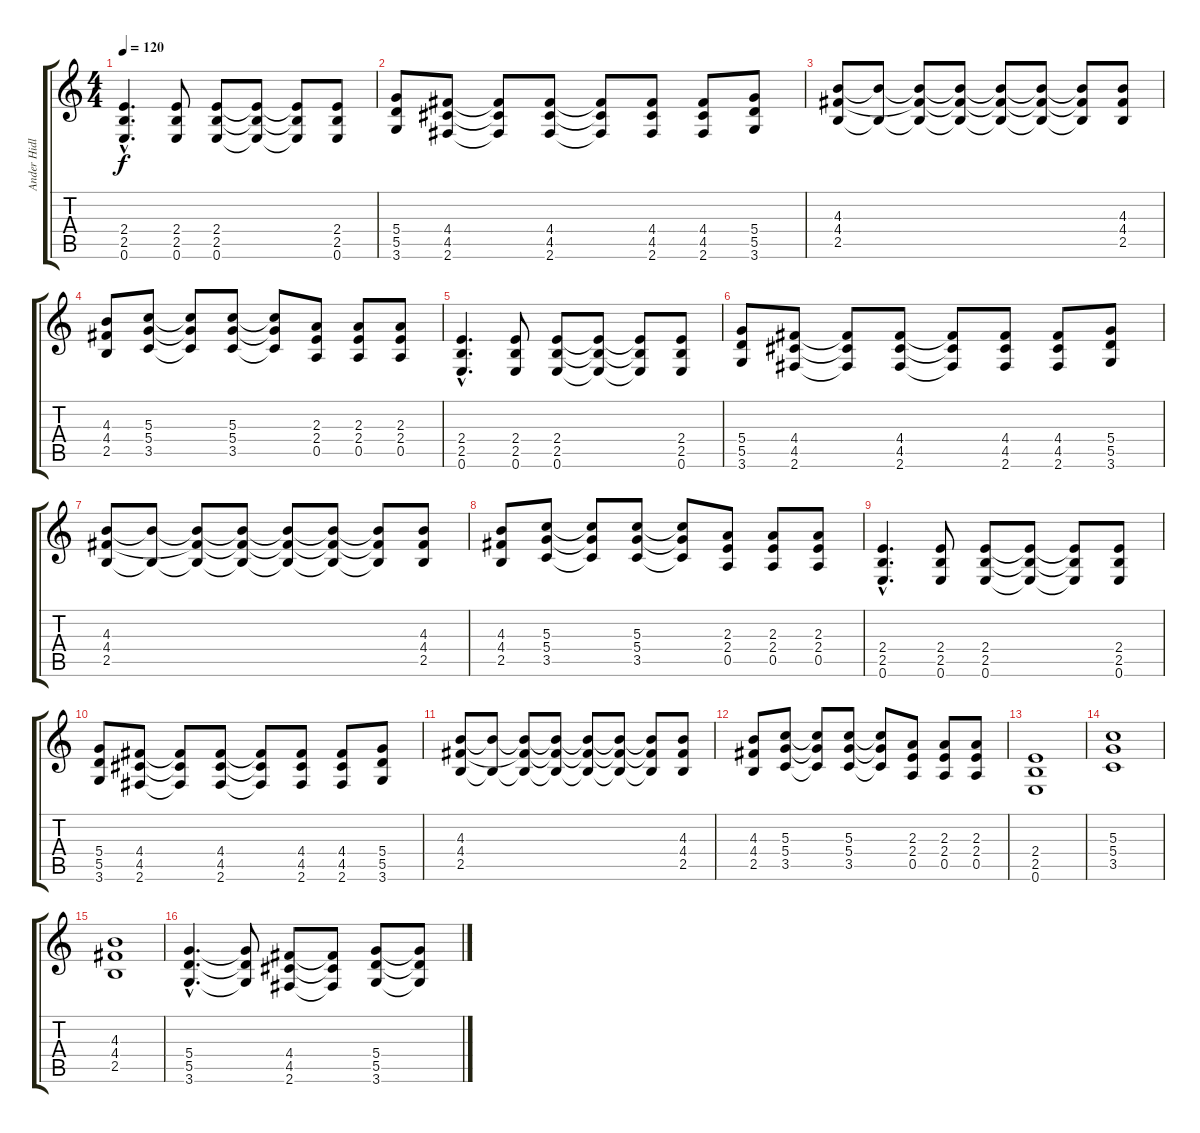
\track ("Ander Hidle" "Ander Hidl") {instrument distortionguitar}
\staff {score tabs}
\tuning (E4 B3 G3 D3 A2 E2) {hide}
\ts (4 4)
\tempo 120
\clef g2
\ks c
(2.4{hac} 2.5{hac} 0.6{hac}).4{d dy f} (2.4 2.5 0.6).8 (2.4 2.5 0.6).8 (2.4{t} 2.5{t} 0.6{t}).8 (2.4{t} 2.5{t} 0.6{t}).8 (2.4 2.5 0.6).8 |
(5.4 5.5 3.6).8 (4.4 4.5 2.6).8 (4.4{t} 4.5{t} 2.6{t}).8 (4.4 4.5 2.6).8 (4.4{t} 4.5{t} 2.6{t}).8 (4.4 4.5 2.6).8 (4.4 4.5 2.6).8 (5.4 5.5 3.6).8 |
(4.3 4.4 2.5).8 (4.3{t} 2.5{t}).8 (4.3{t} 4.4{t} 2.5{t}).8 (4.3{t} 4.4{t} 2.5{t}).8 (4.3{t} 4.4{t} 2.5{t}).8 (4.3{t} 4.4{t} 2.5{t}).8 (4.3{t} 4.4{t} 2.5{t}).8 (4.3 4.4 2.5).8 |
(4.3 4.4 2.5).8 (5.3 5.4 3.5).8 (5.3{t} 5.4{t} 3.5{t}).8 (5.3 5.4 3.5).8 (5.3{t} 5.4{t} 3.5{t}).8 (2.3 2.4 0.5).8 (2.3 2.4 0.5).8 (2.3 2.4 0.5).8 |
(2.4{hac} 2.5{hac} 0.6{hac}).4{d} (2.4 2.5 0.6).8 (2.4 2.5 0.6).8 (2.4{t} 2.5{t} 0.6{t}).8 (2.4{t} 2.5{t} 0.6{t}).8 (2.4 2.5 0.6).8 |
(5.4 5.5 3.6).8 (4.4 4.5 2.6).8 (4.4{t} 4.5{t} 2.6{t}).8 (4.4 4.5 2.6).8 (4.4{t} 4.5{t} 2.6{t}).8 (4.4 4.5 2.6).8 (4.4 4.5 2.6).8 (5.4 5.5 3.6).8 |
(4.3 4.4 2.5).8 (4.3{t} 2.5{t}).8 (4.3{t} 4.4{t} 2.5{t}).8 (4.3{t} 4.4{t} 2.5{t}).8 (4.3{t} 4.4{t} 2.5{t}).8 (4.3{t} 4.4{t} 2.5{t}).8 (4.3{t} 4.4{t} 2.5{t}).8 (4.3 4.4 2.5).8 |
(4.3 4.4 2.5).8 (5.3 5.4 3.5).8 (5.3{t} 5.4{t} 3.5{t}).8 (5.3 5.4 3.5).8 (5.3{t} 5.4{t} 3.5{t}).8 (2.3 2.4 0.5).8 (2.3 2.4 0.5).8 (2.3 2.4 0.5).8 |
(2.4{hac} 2.5{hac} 0.6{hac}).4{d} (2.4 2.5 0.6).8 (2.4 2.5 0.6).8 (2.4{t} 2.5{t} 0.6{t}).8 (2.4{t} 2.5{t} 0.6{t}).8 (2.4 2.5 0.6).8 |
(5.4 5.5 3.6).8 (4.4 4.5 2.6).8 (4.4{t} 4.5{t} 2.6{t}).8 (4.4 4.5 2.6).8 (4.4{t} 4.5{t} 2.6{t}).8 (4.4 4.5 2.6).8 (4.4 4.5 2.6).8 (5.4 5.5 3.6).8 |
(4.3 4.4 2.5).8 (4.3{t} 2.5{t}).8 (4.3{t} 4.4{t} 2.5{t}).8 (4.3{t} 4.4{t} 2.5{t}).8 (4.3{t} 4.4{t} 2.5{t}).8 (4.3{t} 4.4{t} 2.5{t}).8 (4.3{t} 4.4{t} 2.5{t}).8 (4.3 4.4 2.5).8 |
(4.3 4.4 2.5).8 (5.3 5.4 3.5).8 (5.3{t} 5.4{t} 3.5{t}).8 (5.3 5.4 3.5).8 (5.3{t} 5.4{t} 3.5{t}).8 (2.3 2.4 0.5).8 (2.3 2.4 0.5).8 (2.3 2.4 0.5).8 |
(2.4 2.5 0.6).1 |
(5.3 5.4 3.5).1 |
(4.3 4.4 2.5).1 |
(5.4{hac} 5.5{hac} 3.6{hac}).4{d} (5.4{t} 5.5{t} 3.6{t}).8 (4.4 4.5 2.6).8 (4.4{t} 4.5{t} 2.6{t}).8 (5.4 5.5 3.6).8 (5.4{t} 5.5{t} 3.6{t}).8
